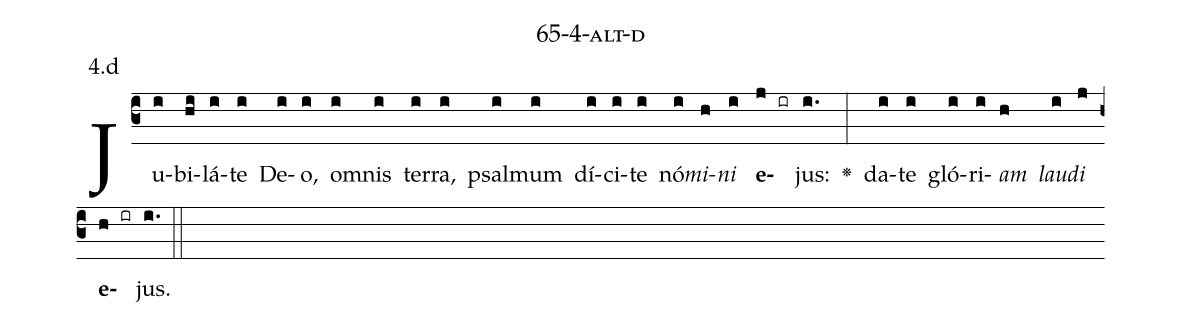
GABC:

name: 65-4-alt-d;
annotation: 4.d;
%%
(c3)Ju(i)bi(hi)lá(i)te(i) De(i)o,(i) om(i)nis(i) ter(i)ra,(i) psal(i)mum(i) dí(i)ci(i)te(i) nó(i)<i>mi</i>(h)<i>ni</i>(i) <b>e</b>(j ir)jus:(i.) <v>\greheightstar</v>(:) da(i)te(i) gló(i)ri(i)<i>am</i>(h) <i>lau</i>(i)<i>di</i>(j) <b>e</b>(h ir)jus.(i.) (::)


%E(i) u(h) o(i) u(j) a(h) e.(i.) (::)
